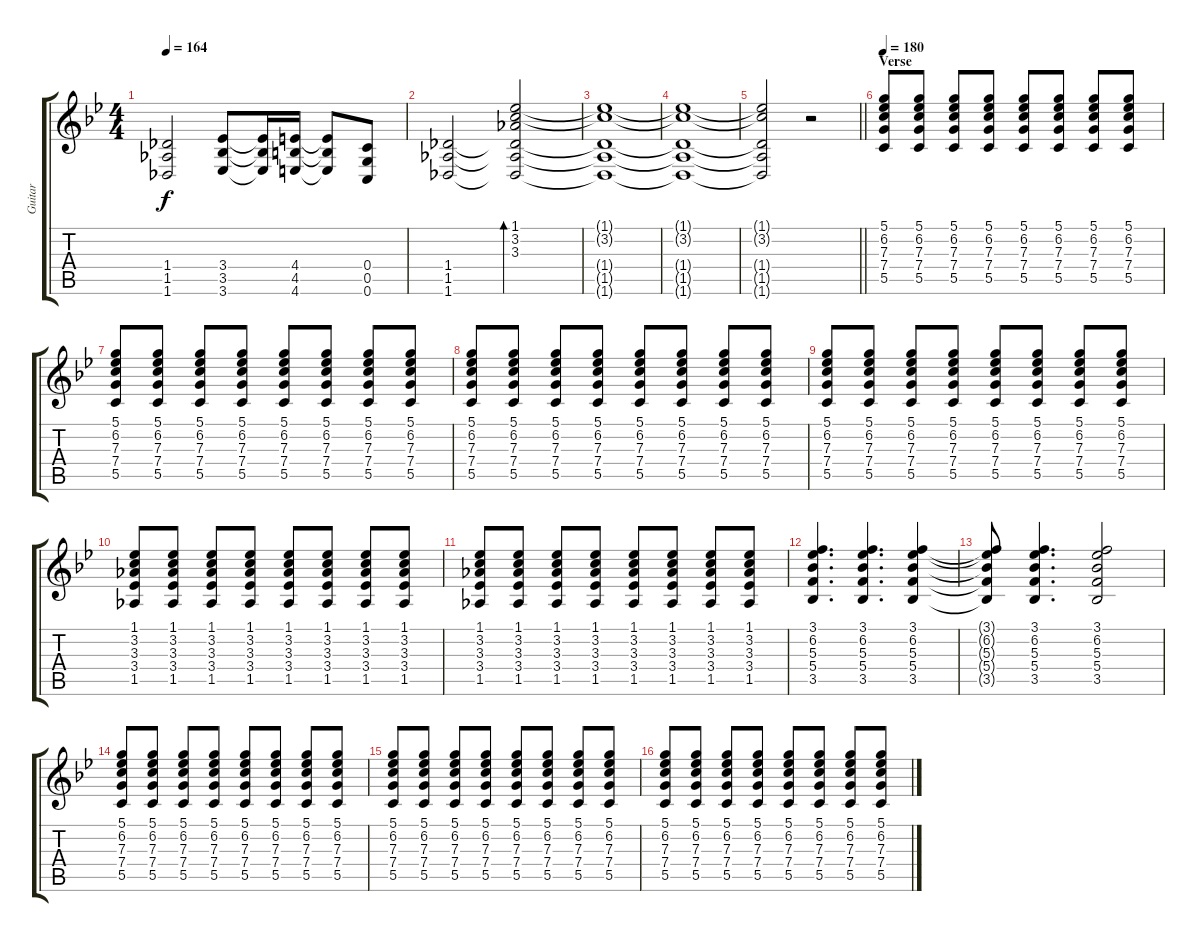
\track ("Guitar" "Guitar") {instrument distortionguitar}
\staff {score tabs}
\tuning (D4 A3 F3 C3 G2 C2) {hide}
\ts (4 4)
\tempo 164
\clef g2
\ks bb
(1.4{t} 1.5{t} 1.6{t}).2{dy f} (3.4 3.5 3.6).8 (3.4{t} 3.5{t} 3.6{t}).16 (4.4 4.5 4.6).16 (4.4{t} 4.5{t} 4.6{t}).8 (0.4 0.5 0.6).8 |
(1.4 1.5 1.6).2 (1.1 3.2 3.3 1.4{t} 1.5{t} 1.6{t}).2{bd 240} |
(1.1{t} 3.2{t} 1.4{t} 1.5{t} 1.6{t}).1 |
(1.1{t} 3.2{t} 1.4{t} 1.5{t} 1.6{t}).1 |
\barLineRight lightlight
(1.1{t} 3.2{t} 1.4{t} 1.5{t} 1.6{t}).2 r.2 |
\section ("" "Verse")
\tempo 180
(5.1 6.2 7.3 7.4 5.5).8 (5.1 6.2 7.3 7.4 5.5).8 (5.1 6.2 7.3 7.4 5.5).8 (5.1 6.2 7.3 7.4 5.5).8 (5.1 6.2 7.3 7.4 5.5).8 (5.1 6.2 7.3 7.4 5.5).8 (5.1 6.2 7.3 7.4 5.5).8 (5.1 6.2 7.3 7.4 5.5).8 |
(5.1 6.2 7.3 7.4 5.5).8 (5.1 6.2 7.3 7.4 5.5).8 (5.1 6.2 7.3 7.4 5.5).8 (5.1 6.2 7.3 7.4 5.5).8 (5.1 6.2 7.3 7.4 5.5).8 (5.1 6.2 7.3 7.4 5.5).8 (5.1 6.2 7.3 7.4 5.5).8 (5.1 6.2 7.3 7.4 5.5).8 |
(5.1 6.2 7.3 7.4 5.5).8 (5.1 6.2 7.3 7.4 5.5).8 (5.1 6.2 7.3 7.4 5.5).8 (5.1 6.2 7.3 7.4 5.5).8 (5.1 6.2 7.3 7.4 5.5).8 (5.1 6.2 7.3 7.4 5.5).8 (5.1 6.2 7.3 7.4 5.5).8 (5.1 6.2 7.3 7.4 5.5).8 |
(5.1 6.2 7.3 7.4 5.5).8 (5.1 6.2 7.3 7.4 5.5).8 (5.1 6.2 7.3 7.4 5.5).8 (5.1 6.2 7.3 7.4 5.5).8 (5.1 6.2 7.3 7.4 5.5).8 (5.1 6.2 7.3 7.4 5.5).8 (5.1 6.2 7.3 7.4 5.5).8 (5.1 6.2 7.3 7.4 5.5).8 |
(1.1 3.2 3.3 3.4 1.5).8 (1.1 3.2 3.3 3.4 1.5).8 (1.1 3.2 3.3 3.4 1.5).8 (1.1 3.2 3.3 3.4 1.5).8 (1.1 3.2 3.3 3.4 1.5).8 (1.1 3.2 3.3 3.4 1.5).8 (1.1 3.2 3.3 3.4 1.5).8 (1.1 3.2 3.3 3.4 1.5).8 |
(1.1 3.2 3.3 3.4 1.5).8 (1.1 3.2 3.3 3.4 1.5).8 (1.1 3.2 3.3 3.4 1.5).8 (1.1 3.2 3.3 3.4 1.5).8 (1.1 3.2 3.3 3.4 1.5).8 (1.1 3.2 3.3 3.4 1.5).8 (1.1 3.2 3.3 3.4 1.5).8 (1.1 3.2 3.3 3.4 1.5).8 |
(3.1 6.2 5.3 5.4 3.5).4{d} (3.1 6.2 5.3 5.4 3.5).4{d} (3.1 6.2 5.3 5.4 3.5).4 |
(3.1{t} 6.2{t} 5.3{t} 5.4{t} 3.5{t}).8 (3.1 6.2 5.3 5.4 3.5).4{d} (3.1 6.2 5.3 5.4 3.5).2 |
(5.1 6.2 7.3 7.4 5.5).8 (5.1 6.2 7.3 7.4 5.5).8 (5.1 6.2 7.3 7.4 5.5).8 (5.1 6.2 7.3 7.4 5.5).8 (5.1 6.2 7.3 7.4 5.5).8 (5.1 6.2 7.3 7.4 5.5).8 (5.1 6.2 7.3 7.4 5.5).8 (5.1 6.2 7.3 7.4 5.5).8 |
(5.1 6.2 7.3 7.4 5.5).8 (5.1 6.2 7.3 7.4 5.5).8 (5.1 6.2 7.3 7.4 5.5).8 (5.1 6.2 7.3 7.4 5.5).8 (5.1 6.2 7.3 7.4 5.5).8 (5.1 6.2 7.3 7.4 5.5).8 (5.1 6.2 7.3 7.4 5.5).8 (5.1 6.2 7.3 7.4 5.5).8 |
(5.1 6.2 7.3 7.4 5.5).8 (5.1 6.2 7.3 7.4 5.5).8 (5.1 6.2 7.3 7.4 5.5).8 (5.1 6.2 7.3 7.4 5.5).8 (5.1 6.2 7.3 7.4 5.5).8 (5.1 6.2 7.3 7.4 5.5).8 (5.1 6.2 7.3 7.4 5.5).8 (5.1 6.2 7.3 7.4 5.5).8
